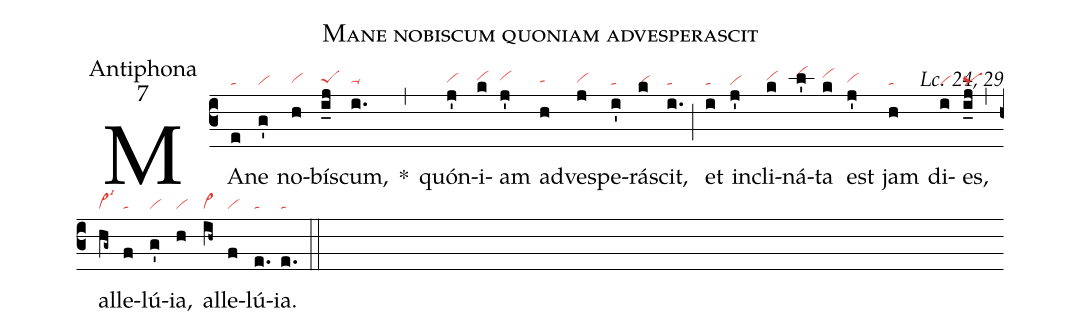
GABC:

name: Mane nobiscum quoniam advesperascit;
office-part: Antiphona;
mode: 7;
commentary: Lc. 24, 29;
nabc-lines: 1;
%%
(c3)
MA(e|ta)ne(g'|vi) no(h|vihg)bís(i_j|peShg)cum,(i.|ta-hg) *(,)
quón(j'|vihg)i(k|vihh)am(j'|vihh)
ad(h|tahg)ves(j|vihg)pe(i'|ta)rá(k|vi)scit,(i.|ta) (;)
et(i|ta) in(j'|vi)cli(k|vihh)ná(l'|vihj)ta(k|vihi) est(j'|vihg) jam(h|ta) di(i|vi)es,(i_j|pq) (,)
al(hg~|vi>lsi3)le(f|ta)lú(g'|vi)ia,(h|vi) al(ih~|vi>)le(f|vi)lú(e.|ta)ia.(e.|ta) (::)
